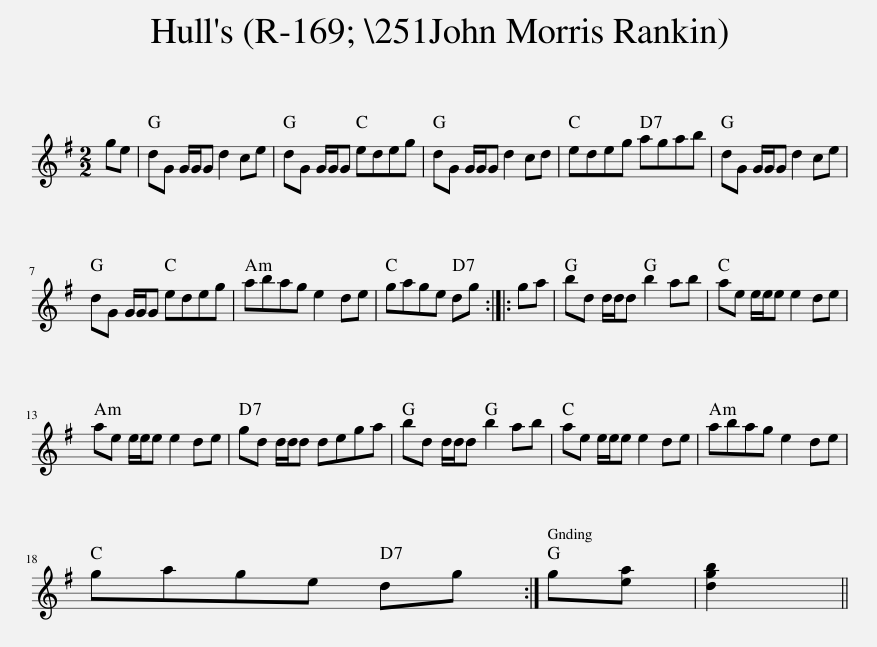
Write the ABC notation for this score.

X:1
L:1/8
M:2/2
I:linebreak $
K:G
V:1 treble
V:1
 ge | dG G/G/G d2 ce | dG G/G/G edeg | dG G/G/G d2 cd | edeg agab | %5
 dG G/G/G d2 ce |$ dG G/G/G edeg | abag e2 de | gage dg :: ga | %10
 bd d/d/d b2 ab | ae e/e/e e2 de |$ ae e/e/e e2 de | gd d/d/d dega | bd d/d/d b2 ab | %15
 ae e/e/e e2 de | abag e2 de |$ gage dg :| g[ea] | [dgb]2 || %20
